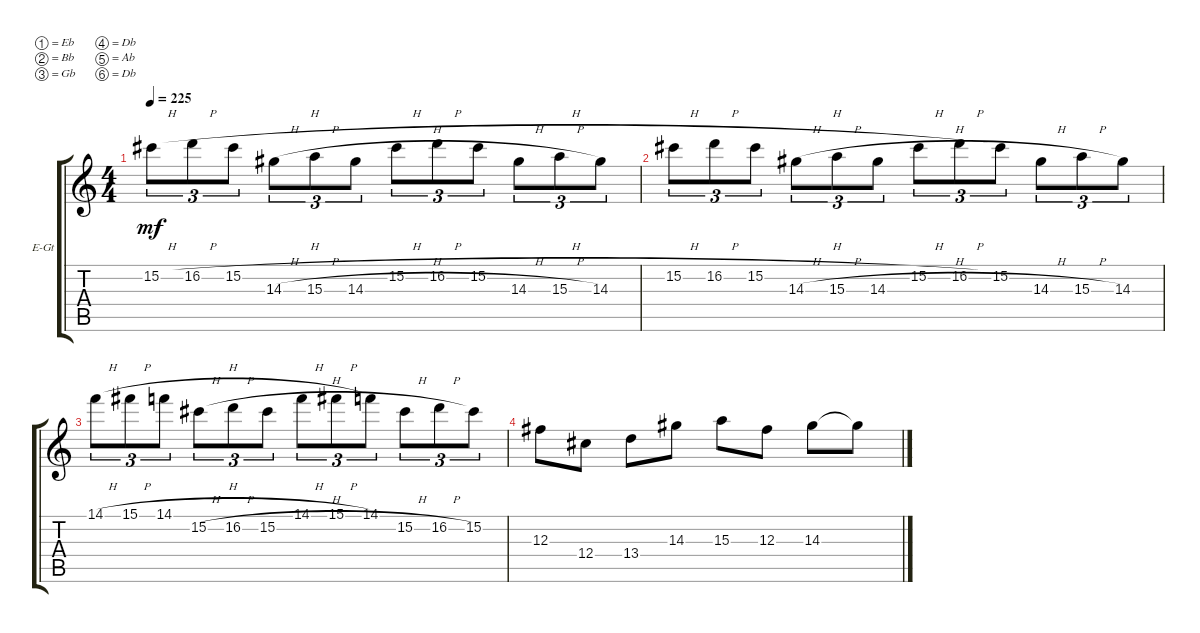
\bracketExtendMode groupsimilarinstruments
\firstSystemTrackNameOrientation horizontal
\otherSystemsTrackNameOrientation horizontal
\track ("solo" "E-Gt") {instrument distortionguitar}
\staff {score tabs}
\tuning (Eb4 Bb3 Gb3 Db3 Ab2 Db2)
\ts (4 4)
\tempo 225
\clef g2
\ks c
15.2{h}.8{tu (3 2) dy mf} 16.2{h}.8{tu (3 2)} 15.2{h}.8{tu (3 2)} 14.3{h}.8{tu (3 2)} 15.3{h}.8{tu (3 2)} 14.3{h}.8{tu (3 2)} 15.2{h}.8{tu (3 2)} 16.2{h}.8{tu (3 2)} 15.2{h}.8{tu (3 2)} 14.3{h}.8{tu (3 2)} 15.3{h}.8{tu (3 2)} 14.3.8{tu (3 2)} |
15.2{h}.8{tu (3 2)} 16.2{h}.8{tu (3 2)} 15.2{h}.8{tu (3 2)} 14.3{h}.8{tu (3 2)} 15.3{h}.8{tu (3 2)} 14.3{h}.8{tu (3 2)} 15.2{h}.8{tu (3 2)} 16.2{h}.8{tu (3 2)} 15.2.8{tu (3 2)} 14.3{h}.8{tu (3 2)} 15.3{h}.8{tu (3 2)} 14.3.8{tu (3 2)} |
14.1{h}.8{tu (3 2)} 15.1{h}.8{tu (3 2)} 14.1{h}.8{tu (3 2)} 15.2{h}.8{tu (3 2)} 16.2{h}.8{tu (3 2)} 15.2{h}.8{tu (3 2)} 14.1{h}.8{tu (3 2)} 15.1{h}.8{tu (3 2)} 14.1.8{tu (3 2)} 15.2{h}.8{tu (3 2)} 16.2{h}.8{tu (3 2)} 15.2.8{tu (3 2)} |
12.3.8 12.4.8 13.4.8 14.3.8 15.3.8 12.3.8 14.3.8 14.3{t}.8
